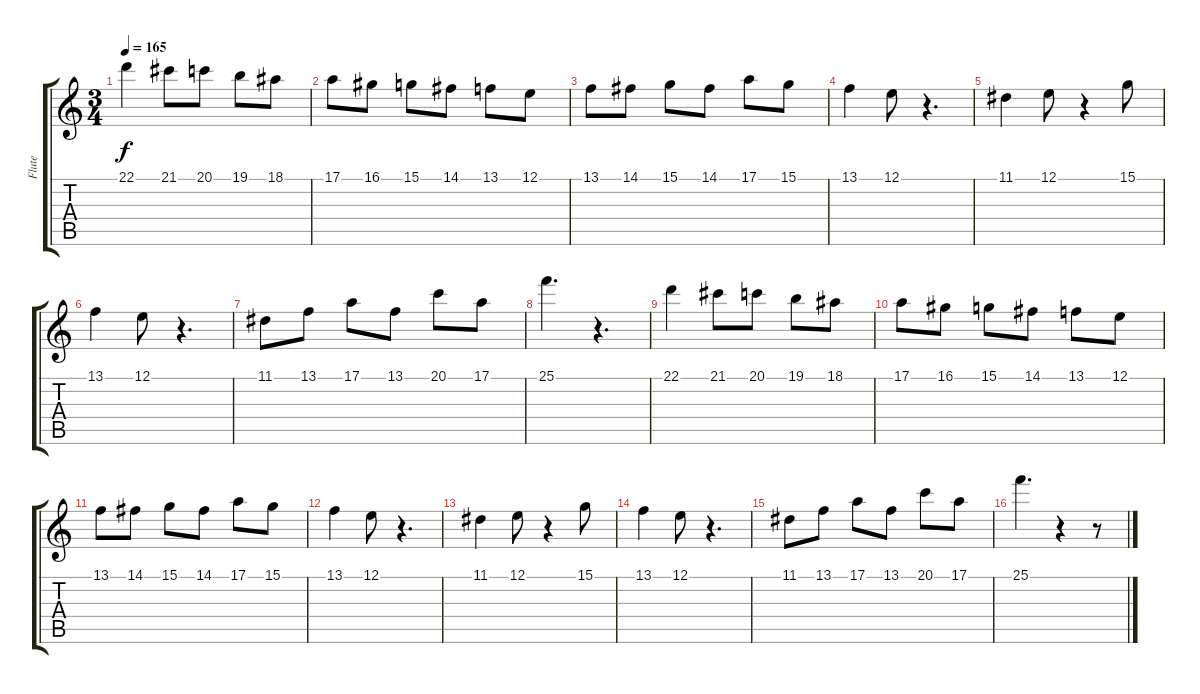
\track ("Flute" "Flute") {instrument recorder}
\staff {score tabs}
\tuning (E4 B3 G3 D3 A2 E2) {hide}
\ts (3 4)
\tempo 165
\clef g2
\ks c
22.1.4{dy f} 21.1.8 20.1.8 19.1.8 18.1.8 |
17.1.8 16.1.8 15.1.8 14.1.8 13.1.8 12.1.8 |
13.1.8 14.1.8 15.1.8 14.1.8 17.1.8 15.1.8 |
13.1.4 12.1.8 r.4{d} |
11.1.4 12.1.8 r.4 15.1.8 |
13.1.4 12.1.8 r.4{d} |
11.1.8 13.1.8 17.1.8 13.1.8 20.1.8 17.1.8 |
25.1.4{d} r.4{d} |
22.1.4 21.1.8 20.1.8 19.1.8 18.1.8 |
17.1.8 16.1.8 15.1.8 14.1.8 13.1.8 12.1.8 |
13.1.8 14.1.8 15.1.8 14.1.8 17.1.8 15.1.8 |
13.1.4 12.1.8 r.4{d} |
11.1.4 12.1.8 r.4 15.1.8 |
13.1.4 12.1.8 r.4{d} |
11.1.8 13.1.8 17.1.8 13.1.8 20.1.8 17.1.8 |
25.1.4{d} r.4 r.8
